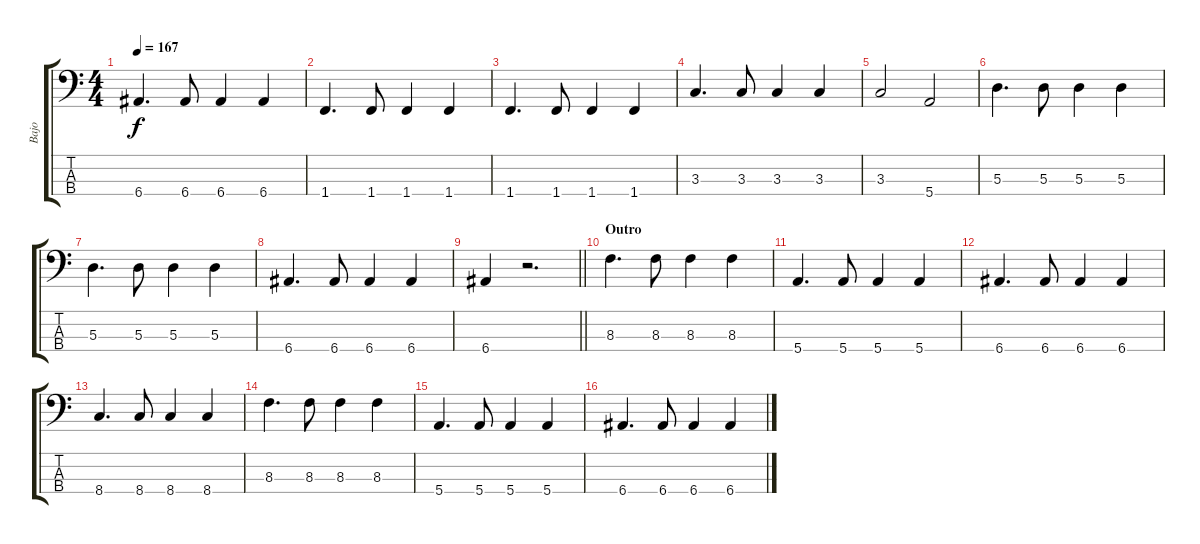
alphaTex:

\track ("Bajo" "Bajo") {instrument electricbassfinger}
\staff {score tabs}
\tuning (G2 D2 A1 E1) {hide}
\ts (4 4)
\tempo 167
\clef f4
\ks c
6.4.4{d dy f} 6.4.8 6.4.4 6.4.4 |
1.4.4{d} 1.4.8 1.4.4 1.4.4 |
1.4.4{d} 1.4.8 1.4.4 1.4.4 |
3.3.4{d} 3.3.8 3.3.4 3.3.4 |
3.3.2 5.4.2 |
5.3.4{d} 5.3.8 5.3.4 5.3.4 |
5.3.4{d} 5.3.8 5.3.4 5.3.4 |
6.4.4{d} 6.4.8 6.4.4 6.4.4 |
\barLineRight lightlight
6.4.4 r.2{d} |
\section ("" "Outro")
8.3.4{d} 8.3.8 8.3.4 8.3.4 |
5.4.4{d} 5.4.8 5.4.4 5.4.4 |
6.4.4{d} 6.4.8 6.4.4 6.4.4 |
8.4.4{d} 8.4.8 8.4.4 8.4.4 |
8.3.4{d} 8.3.8 8.3.4 8.3.4 |
5.4.4{d} 5.4.8 5.4.4 5.4.4 |
6.4.4{d} 6.4.8 6.4.4 6.4.4
